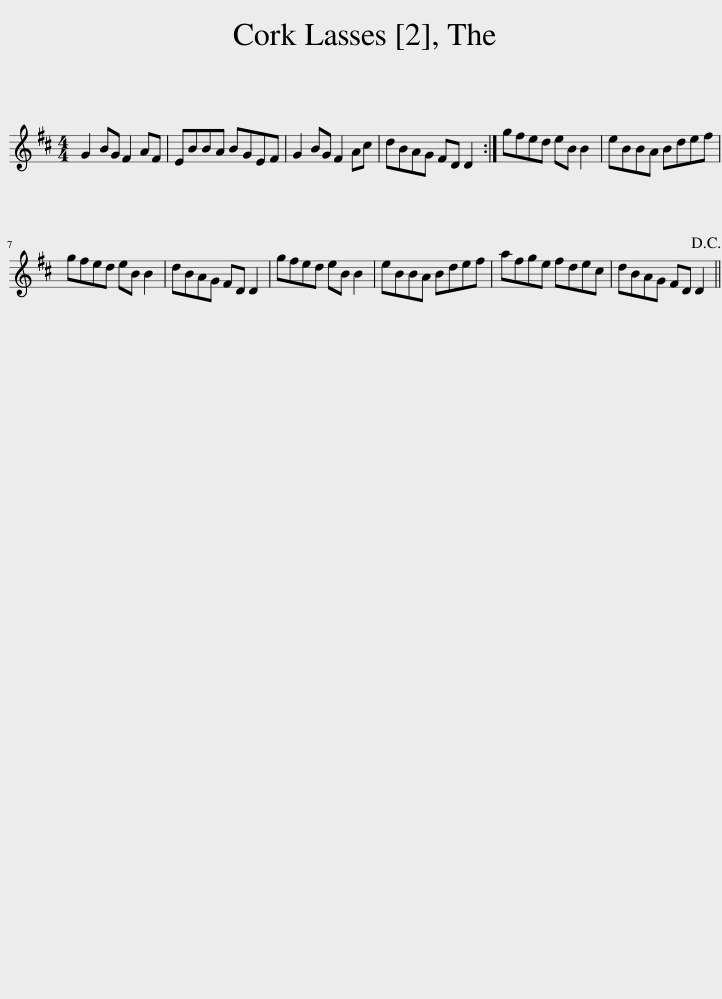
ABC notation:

X:1
L:1/8
M:4/4
I:linebreak $
K:D
V:1 treble
V:1
 G2 BG F2 AF | EBBA BGEF | G2 BG F2 Ac | dBAG FD D2 :| gfed eB B2 | %5
 eBBA Bdef |$ gfed eB B2 | dBAG FD D2 | gfed eB B2 | eBBA Bdef | %10
 afge fdec | dBAG FD D2!D.C.! || %12
